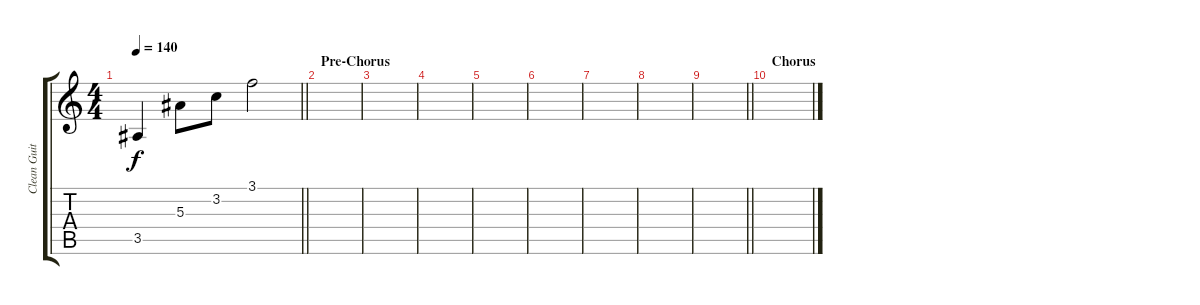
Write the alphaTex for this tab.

\track ("Clean Guitar" "Clean Guit") {instrument electricguitarclean}
\staff {score tabs}
\tuning (D4 A3 F3 C3 G2 C2) {hide}
\ts (4 4)
\tempo 140
\clef g2
\barLineRight lightlight
\ks c
3.5.4{dy f} 5.3.8 3.2.8 3.1.2 |
\section ("" "Pre-Chorus")
|
|
|
|
|
|
|
\barLineRight lightlight
|
\section ("" "Chorus")
